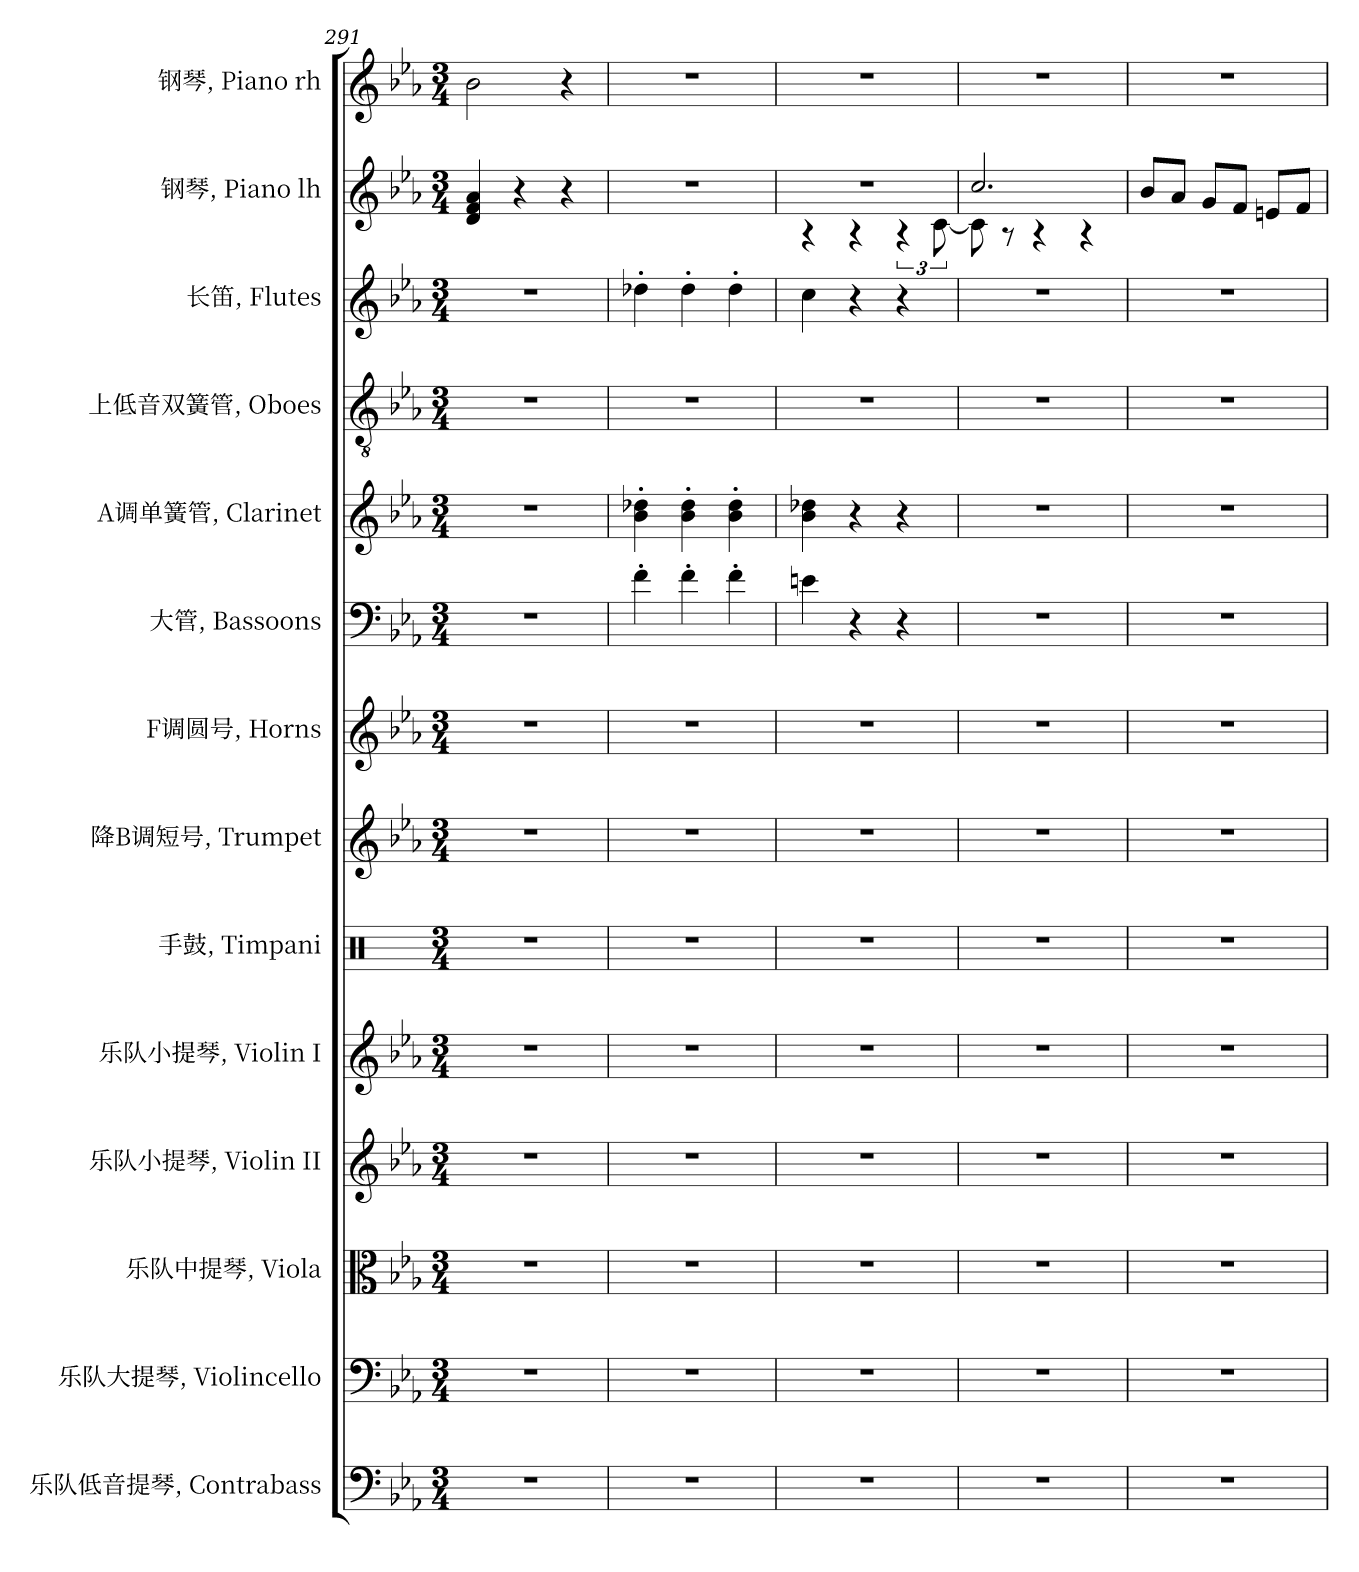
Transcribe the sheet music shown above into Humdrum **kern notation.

**kern	**kern	**kern	**kern	**kern	**kern	**kern	**kern	**kern	**kern	**kern	**kern	**kern	**kern
*part14	*part13	*part12	*part11	*part10	*part9	*part8	*part7	*part6	*part5	*part4	*part3	*part2	*part1
*staff14	*staff13	*staff12	*staff11	*staff10	*staff9	*staff8	*staff7	*staff6	*staff5	*staff4	*staff3	*staff2	*staff1
*I"乐队低音提琴, Contrabass	*I"乐队大提琴, Violincello	*I"乐队中提琴, Viola	*I"乐队小提琴, Violin II	*I"乐队小提琴, Violin I	*I"手鼓, Timpani	*I"降B调短号, Trumpet	*I"F调圆号, Horns	*I"大管, Bassoons	*I"A调单簧管, Clarinet	*I"上低音双簧管, Oboes	*I"长笛, Flutes	*I"钢琴, Piano lh	*I"钢琴, Piano rh
*I'Cbs.	*	*	*	*	*	*	*I'F Hn.	*I'Bsn.	*I'A Cl.	*	*I'Fl.	*I'Pno.	*I'Pno.
*clefF4	*clefF4	*clefC3	*clefG2	*clefG2	*clefX	*clefG2	*clefG2	*clefF4	*clefG2	*clefGv2	*clefG2	*clefG2	*clefG2
*ITrd7c12	*	*	*	*	*	*ITrd1c2	*ITrd4c7	*	*ITrd2c3	*	*	*	*
*k[b-e-a-]	*k[b-e-a-]	*k[b-e-a-]	*k[b-e-a-]	*k[b-e-a-]	*k[]	*k[b-e-a-d-g-]	*k[b-e-a-d-]	*k[b-e-a-]	*k[]	*k[b-e-a-]	*k[b-e-a-]	*k[b-e-a-]	*k[b-e-a-]
*M3/4	*M3/4	*M3/4	*M3/4	*M3/4	*M3/4	*M3/4	*M3/4	*M3/4	*M3/4	*M3/4	*M3/4	*M3/4	*M3/4
=291	=291	=291	=291	=291	=291	=291	=291	=291	=291	=291	=291	=291	=291
2.r	2.r	2.r	2.r	2.r	2.r	2.r	2.r	2.r	2.r	2.r	2.r	4d/ 4f/ 4a-/	2b-\
.	.	.	.	.	.	.	.	.	.	.	.	4r	.
.	.	.	.	.	.	.	.	.	.	.	.	4r	4r
=292	=292	=292	=292	=292	=292	=292	=292	=292	=292	=292	=292	=292	=292
*	*	*	*	*	*	*	*	*	*	*	*	*	*MM125
2.r	2.r	2.r	2.r	2.r	2.r	2.r	2.r	4f'\	4g\' 4b-X\'	2.r	4dd-X'\	2.r	2.r
.	.	.	.	.	.	.	.	4f'\	4g\' 4b-\'	.	4dd-'\	.	.
.	.	.	.	.	.	.	.	4f'\	4g\' 4b-\'	.	4dd-'\	.	.
=293	=293	=293	=293	=293	=293	=293	=293	=293	=293	=293	=293	=293	=293
*	*	*	*	*	*	*	*	*	*	*	*	*^	*
2.r	2.r	2.r	2.r	2.r	2.r	2.r	2.r	4en\	4g\ 4b-X\	2.r	4cc\	2.r	4r	2.r
.	.	.	.	.	.	.	.	4r	4r	.	4r	.	4r	.
.	.	.	.	.	.	.	.	4r	4r	.	4r	.	6r	.
.	.	.	.	.	.	.	.	.	.	.	.	.	[12c\	.
=294	=294	=294	=294	=294	=294	=294	=294	=294	=294	=294	=294	=294	=294	=294
*	*	*	*	*	*	*	*	*	*	*	*	*	*	*MM135
2.r	2.r	2.r	2.r	2.r	2.r	2.r	2.r	2.r	2.r	2.r	2.r	2.cc/	8c\]	2.r
.	.	.	.	.	.	.	.	.	.	.	.	.	8r	.
.	.	.	.	.	.	.	.	.	.	.	.	.	4r	.
.	.	.	.	.	.	.	.	.	.	.	.	.	4r	.
*	*	*	*	*	*	*	*	*	*	*	*	*v	*v	*
=295	=295	=295	=295	=295	=295	=295	=295	=295	=295	=295	=295	=295	=295
2.r	2.r	2.r	2.r	2.r	2.r	2.r	2.r	2.r	2.r	2.r	2.r	8b-/L	2.r
.	.	.	.	.	.	.	.	.	.	.	.	8a-/J	.
.	.	.	.	.	.	.	.	.	.	.	.	8g/L	.
.	.	.	.	.	.	.	.	.	.	.	.	8f/J	.
.	.	.	.	.	.	.	.	.	.	.	.	8en/L	.
.	.	.	.	.	.	.	.	.	.	.	.	8f/J	.
=	=	=	=	=	=	=	=	=	=	=	=	=	=
*-	*-	*-	*-	*-	*-	*-	*-	*-	*-	*-	*-	*-	*-
